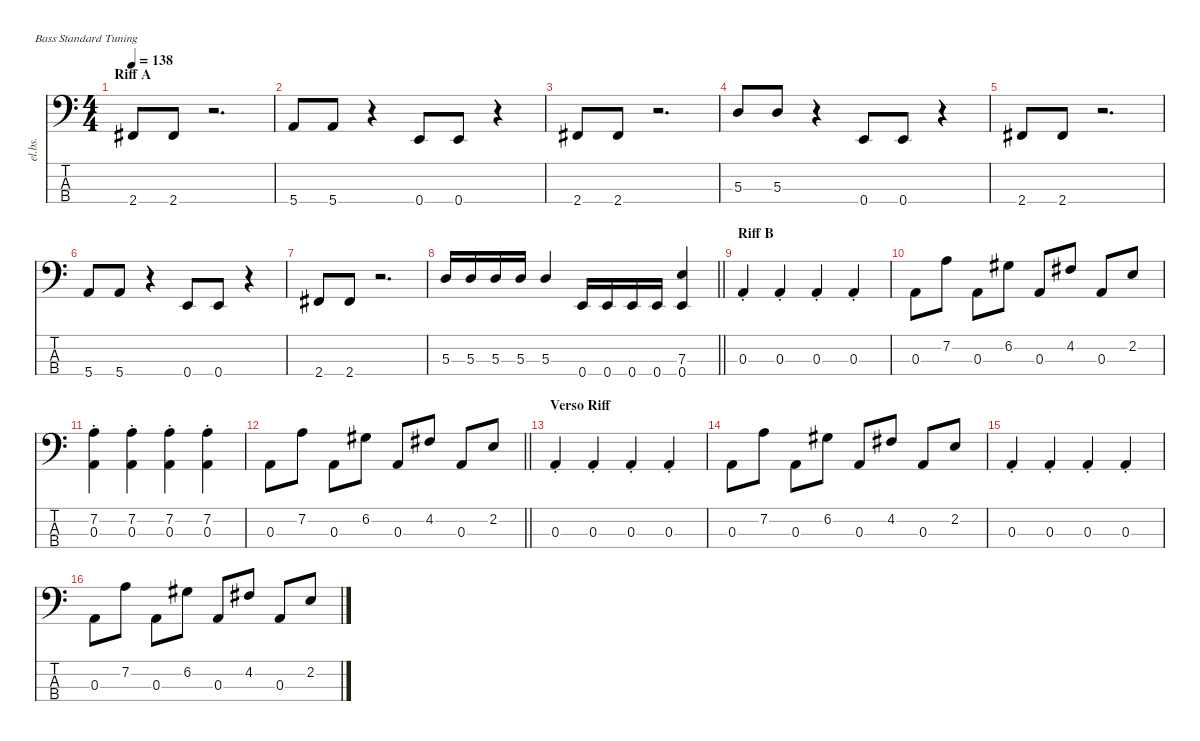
\defaultSystemsLayout 4
\hideDynamics
\bracketExtendMode nobrackets
\otherSystemsTrackNameOrientation horizontal
\track ("Bob Daisley" "el.bs.") {instrument electricbassfinger}
\staff {score tabs}
\tuning (G2 D2 A1 E1)
\ts (4 4)
\section ("" "Riff A")
\tempo 138
\clef f4
\ks c
2.4{acc #}.8{dy f beam Up} 2.4{acc #}.8{beam Up} r.2{d beam Up} |
5.4.8{beam Up} 5.4.8{beam Up} r.4{beam Up} 0.4.8{beam Up} 0.4.8{beam Up} r.4{beam Up} |
2.4{acc #}.8{beam Up} 2.4{acc #}.8{beam Up} r.2{d beam Up} |
5.3.8{beam Up} 5.3.8{beam Up} r.4{beam Up} 0.4.8{beam Up} 0.4.8{beam Up} r.4{beam Up} |
2.4{acc #}.8{beam Up} 2.4{acc #}.8{beam Up} r.2{d beam Up} |
5.4.8{beam Up} 5.4.8{beam Up} r.4{beam Up} 0.4.8{beam Up} 0.4.8{beam Up} r.4{beam Up} |
2.4{acc #}.8{beam Up} 2.4{acc #}.8{beam Up} r.2{d beam Up} |
\barLineRight lightlight
5.3.16{beam Up} 5.3.16{beam Up} 5.3.16{beam Up} 5.3.16{beam Up} 5.3.4{beam Up} 0.4.16{beam Up} 0.4.16{beam Up} 0.4.16{beam Up} 0.4.16{beam Up} (7.3 0.4).4{beam Up} |
\section ("" "Riff B")
0.3{st}.4{beam Up} 0.3{st}.4{beam Up} 0.3{st}.4{beam Up} 0.3{st}.4{beam Up} |
0.3.8{beam Down} 7.2.8{beam Down} 0.3.8{beam Down} 6.2{acc #}.8{beam Down} 0.3.8{beam Up} 4.2{acc #}.8{beam Up} 0.3.8{beam Up} 2.2.8{beam Up} |
(7.2{st} 0.3{st}).4{beam Down} (7.2{st} 0.3{st}).4{beam Down} (7.2{st} 0.3{st}).4{beam Down} (7.2{st} 0.3{st}).4{beam Down} |
\barLineRight lightlight
0.3.8{beam Down} 7.2.8{beam Down} 0.3.8{beam Down} 6.2{acc #}.8{beam Down} 0.3.8{beam Up} 4.2{acc #}.8{beam Up} 0.3.8{beam Up} 2.2.8{beam Up} |
\section ("" "Verso Riff")
0.3{st}.4{beam Up} 0.3{st}.4{beam Up} 0.3{st}.4{beam Up} 0.3{st}.4{beam Up} |
0.3.8{beam Down} 7.2.8{beam Down} 0.3.8{beam Down} 6.2{acc #}.8{beam Down} 0.3.8{beam Up} 4.2{acc #}.8{beam Up} 0.3.8{beam Up} 2.2.8{beam Up} |
0.3{st}.4{beam Up} 0.3{st}.4{beam Up} 0.3{st}.4{beam Up} 0.3{st}.4{beam Up} |
0.3.8{beam Down} 7.2.8{beam Down} 0.3.8{beam Down} 6.2{acc #}.8{beam Down} 0.3.8{beam Up} 4.2{acc #}.8{beam Up} 0.3.8{beam Up} 2.2.8{beam Up}
